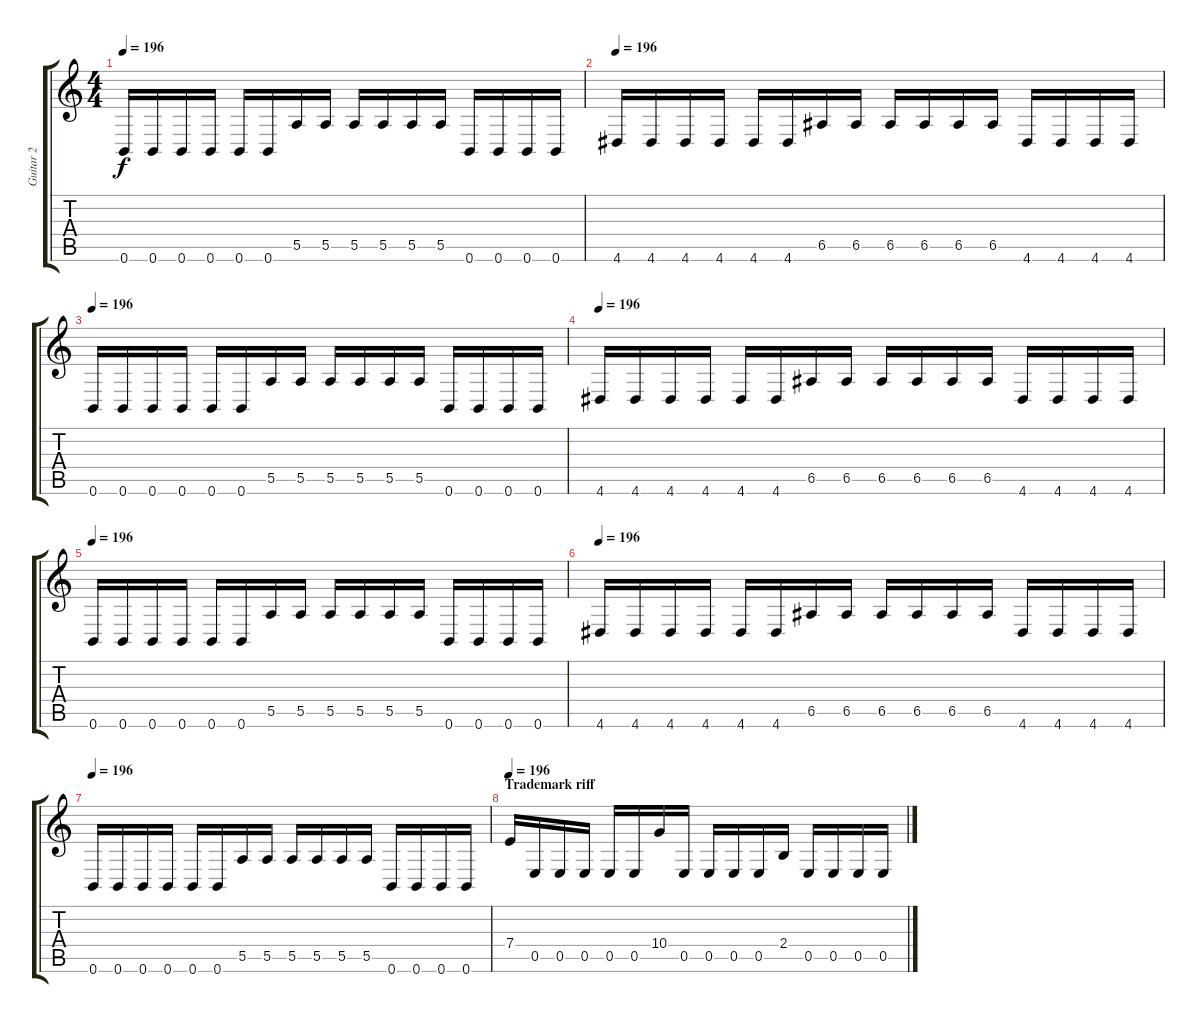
\track ("Guitar 2" "Guitar 2") {instrument distortionguitar}
\staff {score tabs}
\tuning (B3 Gb3 D3 A2 E2 B1) {hide}
\ts (4 4)
\tempo 196
\clef g2
\ks c
0.6.16{dy f} 0.6.16 0.6.16 0.6.16 0.6.16 0.6.16 5.5.16 5.5.16 5.5.16 5.5.16 5.5.16 5.5.16 0.6.16 0.6.16 0.6.16 0.6.16 |
\tempo 196
4.6.16 4.6.16 4.6.16 4.6.16 4.6.16 4.6.16 6.5.16 6.5.16 6.5.16 6.5.16 6.5.16 6.5.16 4.6.16 4.6.16 4.6.16 4.6.16 |
\tempo 196
0.6.16 0.6.16 0.6.16 0.6.16 0.6.16 0.6.16 5.5.16 5.5.16 5.5.16 5.5.16 5.5.16 5.5.16 0.6.16 0.6.16 0.6.16 0.6.16 |
\tempo 196
4.6.16 4.6.16 4.6.16 4.6.16 4.6.16 4.6.16 6.5.16 6.5.16 6.5.16 6.5.16 6.5.16 6.5.16 4.6.16 4.6.16 4.6.16 4.6.16 |
\tempo 196
0.6.16 0.6.16 0.6.16 0.6.16 0.6.16 0.6.16 5.5.16 5.5.16 5.5.16 5.5.16 5.5.16 5.5.16 0.6.16 0.6.16 0.6.16 0.6.16 |
\tempo 196
4.6.16 4.6.16 4.6.16 4.6.16 4.6.16 4.6.16 6.5.16 6.5.16 6.5.16 6.5.16 6.5.16 6.5.16 4.6.16 4.6.16 4.6.16 4.6.16 |
\tempo 196
0.6.16 0.6.16 0.6.16 0.6.16 0.6.16 0.6.16 5.5.16 5.5.16 5.5.16 5.5.16 5.5.16 5.5.16 0.6.16 0.6.16 0.6.16 0.6.16 |
\section ("" "Trademark riff")
\tempo 196
7.4.16 0.5.16 0.5.16 0.5.16 0.5.16 0.5.16 10.4.16 0.5.16 0.5.16 0.5.16 0.5.16 2.4.16 0.5.16 0.5.16 0.5.16 0.5.16
